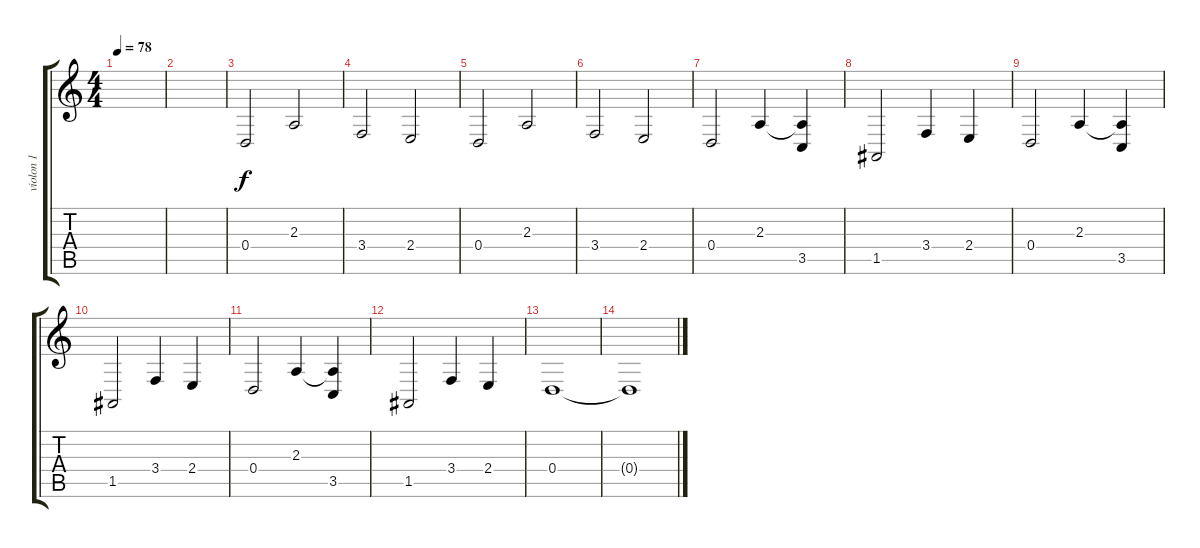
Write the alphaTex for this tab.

\track ("violon 1" "violon 1") {instrument violin}
\staff {score tabs}
\tuning (E4 B3 G3 D3 A2 E2) {hide}
\ts (4 4)
\tempo 78
\clef g2
\ks c
|
|
0.4.2 2.3.2 |
3.4.2 2.4.2 |
0.4.2 2.3.2 |
3.4.2 2.4.2 |
0.4.2 2.3.4 (2.3{t} 3.5).4 |
1.5.2 3.4.4 2.4.4 |
0.4.2 2.3.4 (2.3{t} 3.5).4 |
1.5.2 3.4.4 2.4.4 |
0.4.2 2.3.4 (2.3{t} 3.5).4 |
1.5.2 3.4.4 2.4.4 |
0.4.1 |
0.4{t}.1{volume 7}
